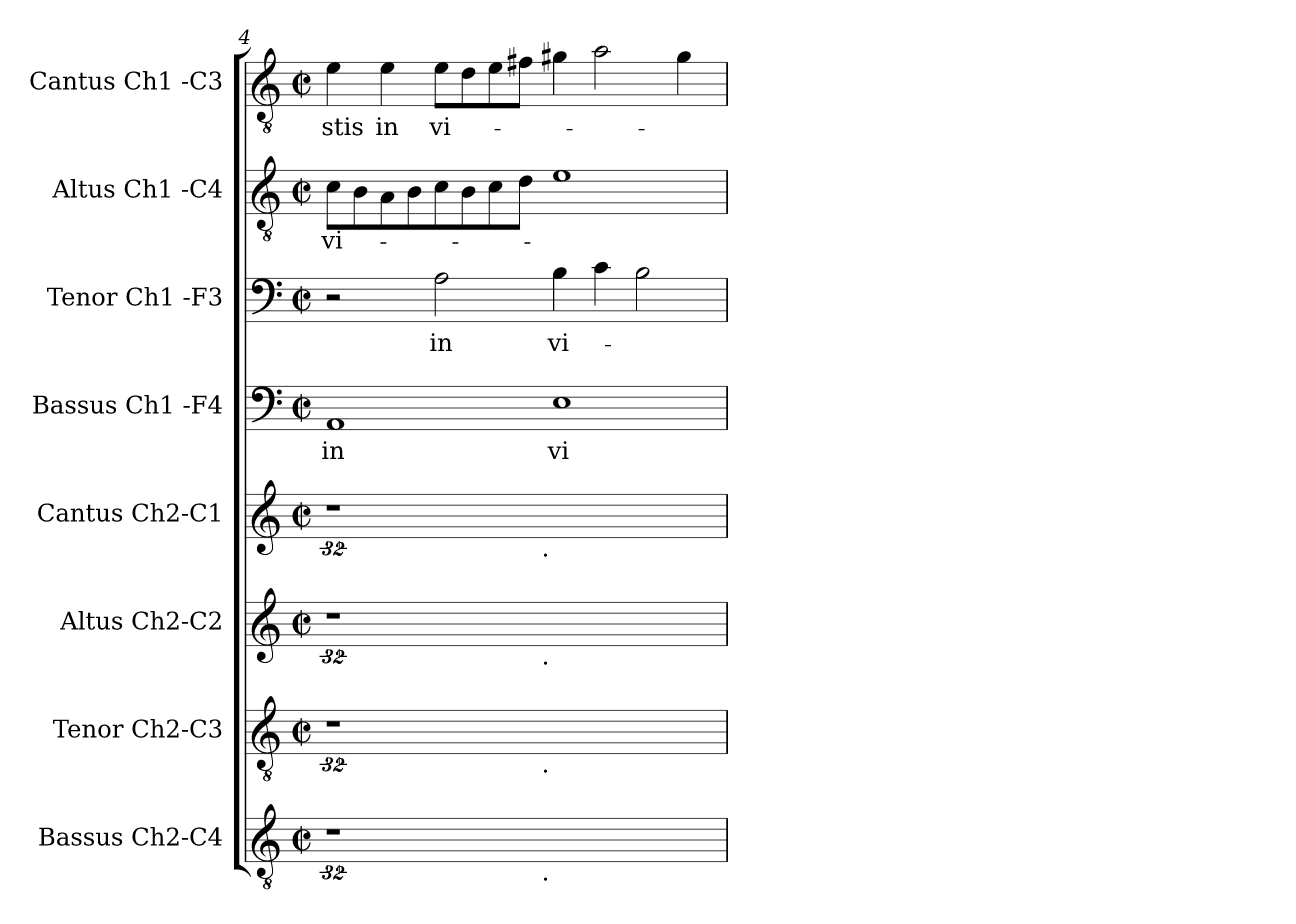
**kern	**kern	**kern	**kern	**kern	**text	**kern	**text	**kern	**text	**kern	**text
*part8	*part7	*part6	*part5	*part4	*part4	*part3	*part3	*part2	*part2	*part1	*part1
*staff8	*staff7	*staff6	*staff5	*staff4	*staff4	*staff3	*staff3	*staff2	*staff2	*staff1	*staff1
*I"Bassus Ch2-C4	*I"Tenor Ch2-C3	*I"Altus Ch2-C2	*I"Cantus Ch2-C1	*I"Bassus Ch1 -F4	*	*I"Tenor Ch1 -F3	*	*I"Altus Ch1 -C4	*	*I"Cantus Ch1 -C3	*
*I'B2	*I'T2	*I'A2	*I'C2	*I'B1	*	*I'T1	*	*I'A1	*	*I'C1	*
*clefGv2	*clefGv2	*clefG2	*clefG2	*clefF4	*	*clefF4	*	*clefGv2	*	*clefGv2	*
*k[]	*k[]	*k[]	*k[]	*k[]	*	*k[]	*	*k[]	*	*k[]	*
*M2/2	*M2/2	*M2/2	*M2/2	*M2/2	*	*M2/2	*	*M2/2	*	*M2/2	*
*met(c|)	*met(c|)	*met(c|)	*met(c|)	*met(c|)	*	*met(c|)	*	*met(c|)	*	*met(c|)	*
=4	=4	=4	=4	=4	=4	=4	=4	=4	=4	=4	=4
!	!	!	!	!	!LO:LY:b	!	!	!	!LO:LY:b	!	!LO:LY:b
32%31r	32%31r	32%31r	32%31r	1AA	in	2r	.	8c\L	vi-	4e\	-stis
.	.	.	.	.	.	.	.	8B\	.	.	.
!	!	!	!	!	!	!	!	!	!	!	!LO:LY:b
.	.	.	.	.	.	.	.	8A\	.	4e\	in
.	.	.	.	.	.	.	.	8B\	.	.	.
!	!	!	!	!	!	!	!LO:LY:b	!	!	!	!LO:LY:b
.	.	.	.	.	.	2A\	in	8c\	.	8e\L	vi-
.	.	.	.	.	.	.	.	8B\	.	8d\	.
.	.	.	.	.	.	.	.	8c\	.	8e\	.
.	.	.	.	.	.	.	.	8d\J	.	8f#X\J	.
!	!	!	!LO:TX:b:t=.	!	!	!	!	!	!	!	!
!	!	!LO:TX:b:t=.	!	!	!	!	!	!	!	!	!
!	!LO:TX:b:t=.	!	!	!	!	!	!	!	!	!	!
!LO:TX:b:t=.	!	!	!	!	!	!	!	!	!	!	!
1ryy	1ryy	1ryy	1ryy	.	.	.	.	.	.	.	.
!	!	!	!	!	!LO:LY:b	!	!LO:LY:b	!	!	!	!
.	.	.	.	1E	vi-	4B\	vi-	1e	.	4g#X\	.
.	.	.	.	.	.	4c\	.	.	.	2a\	.
.	.	.	.	.	.	2B\	.	.	.	.	.
.	.	.	.	.	.	.	.	.	.	4g#\	.
32ryy	32ryy	32ryy	32ryy	.	.	.	.	.	.	.	.
=	=	=	=	=	=	=	=	=	=	=	=
*-	*-	*-	*-	*-	*-	*-	*-	*-	*-	*-	*-
